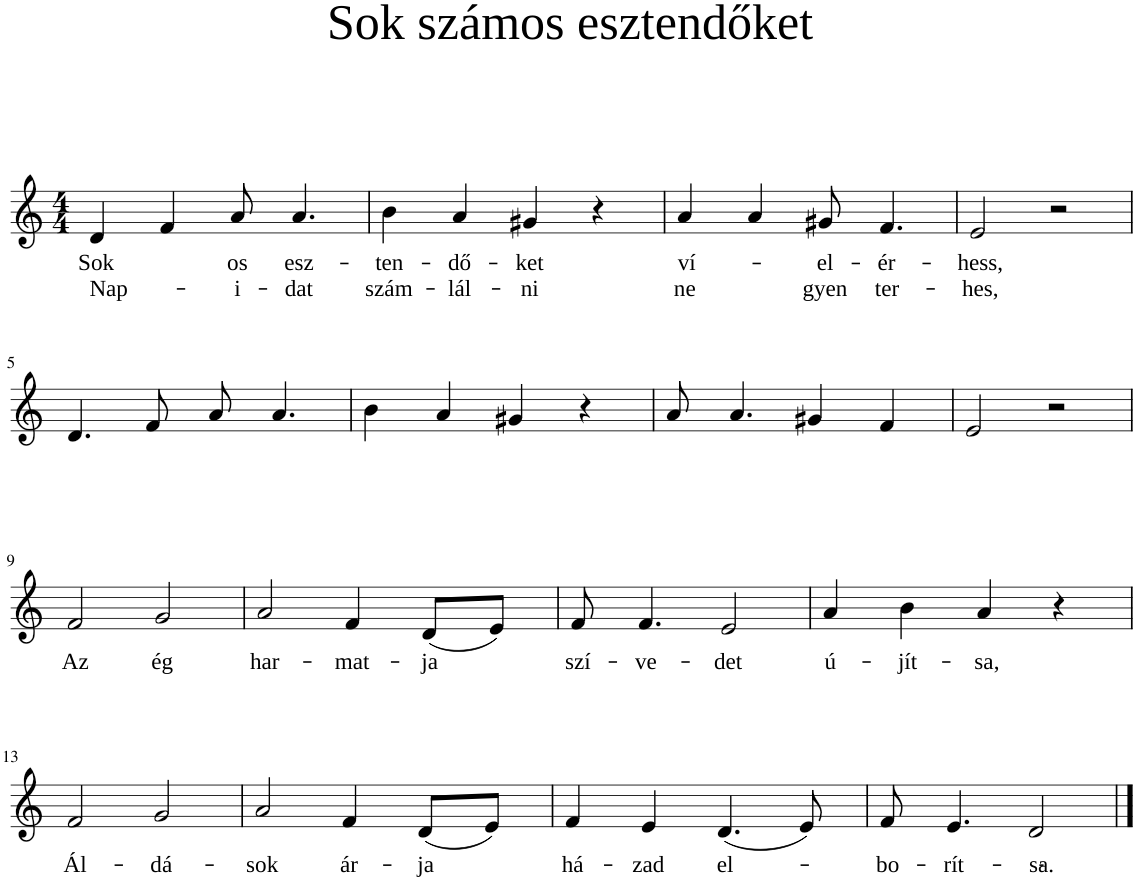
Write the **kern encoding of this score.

**kern	**text	**text
*part1	*part1	*part1
*staff1	*staff1	*staff1
*I"Piano	*	*
*I'Pno	*	*
*clefG2	*	*
*k[]	*	*
*M4/4	*	*
=1	=1	=1
!	!LO:LY:b	!LO:LY:b
4d/	Sok	Nap-
4f/	.	.
!	!LO:LY:b	!LO:LY:b
8a/	-os	-i-
!	!LO:LY:b	!LO:LY:b
4.a/	esz-	-dat
=2	=2	=2
!	!LO:LY:b	!LO:LY:b
4b\	-ten-	szám-
!	!LO:LY:b	!LO:LY:b
4a/	-dő-	-lál-
!	!LO:LY:b	!LO:LY:b
4g#X/	-ket	-ni
4r	.	.
=3	=3	=3
!	!LO:LY:b	!LO:LY:b
4a/	ví-	ne
4a/	.	.
!	!LO:LY:b	!LO:LY:b
8g#X/	el-	-gyen
!	!LO:LY:b	!LO:LY:b
4.f/	-ér-	ter-
=4	=4	=4
!	!LO:LY:b	!LO:LY:b
2e/	-hess,	-hes,
2r	.	.
!!LO:LB:g=z
=5	=5	=5
4.d/	.	.
8f/	.	.
8a/	.	.
4.a/	.	.
=6	=6	=6
4b\	.	.
4a/	.	.
4g#X/	.	.
4r	.	.
=7	=7	=7
8a/	.	.
4.a/	.	.
4g#X/	.	.
4f/	.	.
=8	=8	=8
2e/	.	.
2r	.	.
!!LO:LB:g=z
=9	=9	=9
!	!LO:LY:b	!
2f/	Az	.
!	!LO:LY:b	!
2g/	ég	.
=10	=10	=10
!	!LO:LY:b	!
2a/	har-	.
!	!LO:LY:b	!
4f/	-mat-	.
!	!LO:LY:b	!
(8d/L	-ja	.
8e/J)	.	.
=11	=11	=11
!	!LO:LY:b	!
8f/	szí-	.
!	!LO:LY:b	!
4.f/	-ve-	.
!	!LO:LY:b	!
2e/	-det	.
=12	=12	=12
!	!LO:LY:b	!
4a/	ú-	.
!	!LO:LY:b	!
4b\	-jít-	.
!	!LO:LY:b	!
4a/	-sa,	.
4r	.	.
!!LO:LB:g=z
=13	=13	=13
!	!LO:LY:b	!
2f/	Ál-	.
!	!LO:LY:b	!
2g/	-dá-	.
=14	=14	=14
!	!LO:LY:b	!
2a/	-sok	.
!	!LO:LY:b	!
4f/	ár-	.
!	!LO:LY:b	!
(8d/L	-ja	.
8e/J)	.	.
=15	=15	=15
!	!LO:LY:b	!
4f/	há-	.
!	!LO:LY:b	!
4e/	-zad	.
!	!LO:LY:b	!
(4.d/	-el-	.
8e/)	.	.
=16	=16	=16
!	!LO:LY:b	!
8f/	-bo-	.
!	!LO:LY:b	!
4.e/	-rít-	.
!	!LO:LY:b	!
2d/	-sa.-	.
==	==	==
*-	*-	*-
